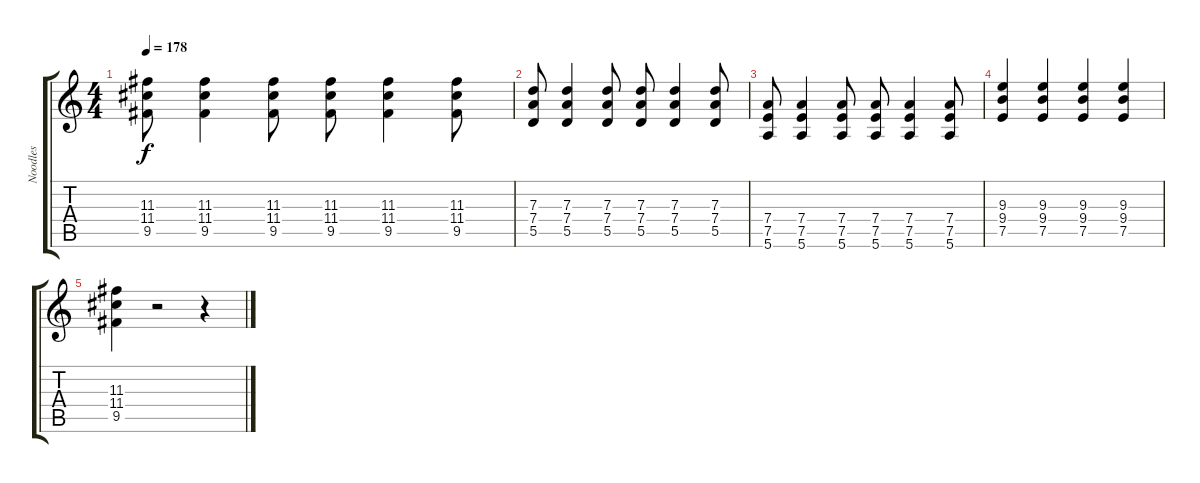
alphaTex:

\track ("Noodles" "Noodles") {instrument distortionguitar}
\staff {score tabs}
\tuning (E4 B3 G3 D3 A2 E2) {hide}
\ts (4 4)
\tempo 178
\clef g2
\ks c
(11.3 11.4 9.5).8{dy f} (11.3 11.4 9.5).4 (11.3 11.4 9.5).8 (11.3 11.4 9.5).8 (11.3 11.4 9.5).4 (11.3 11.4 9.5).8 |
(7.3 7.4 5.5).8 (7.3 7.4 5.5).4 (7.3 7.4 5.5).8 (7.3 7.4 5.5).8 (7.3 7.4 5.5).4 (7.3 7.4 5.5).8 |
(7.4 7.5 5.6).8 (7.4 7.5 5.6).4 (7.4 7.5 5.6).8 (7.4 7.5 5.6).8 (7.4 7.5 5.6).4 (7.4 7.5 5.6).8 |
(9.3 9.4 7.5).4 (9.3 9.4 7.5).4 (9.3 9.4 7.5).4 (9.3 9.4 7.5).4 |
(11.3 11.4 9.5).4 r.2 r.4
